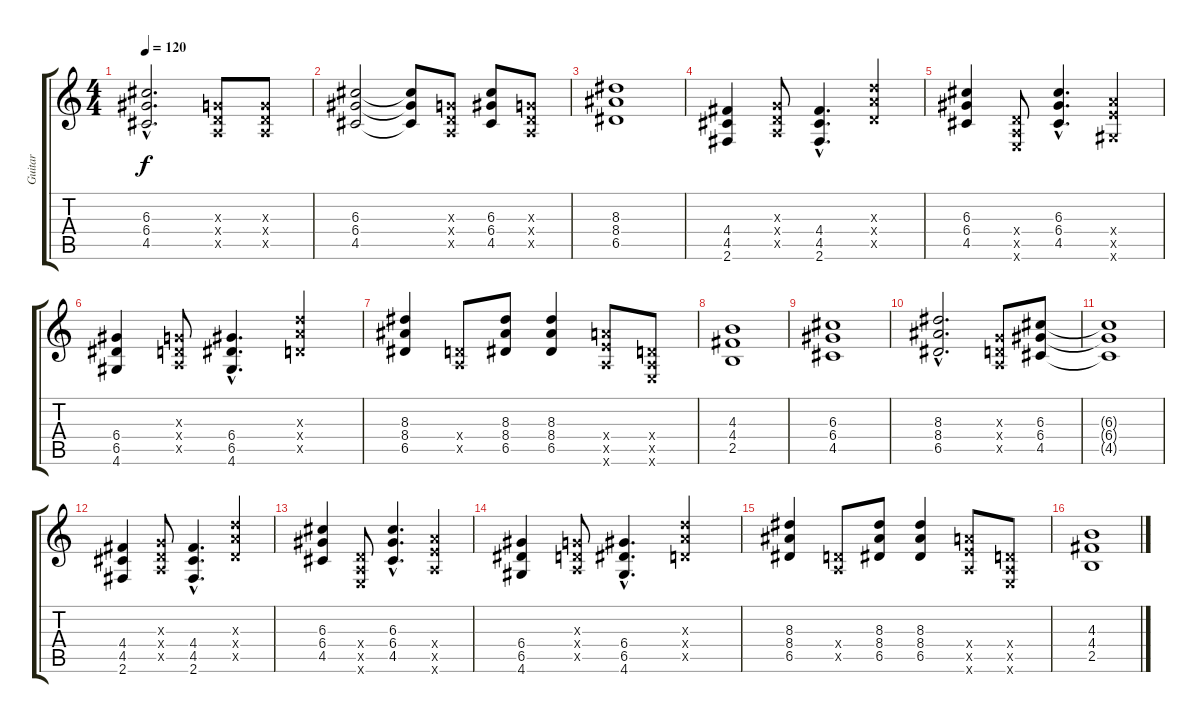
\track ("Guitar" "Guitar") {instrument overdrivenguitar}
\staff {score tabs}
\tuning (E4 B3 G3 D3 A2 E2) {hide}
\ts (4 4)
\tempo 120
\clef g2
\ks c
(6.3{hac} 6.4{hac} 4.5{hac}).2{d dy f} (0.3{x} 0.4{x} 0.5{x}).8 (0.3{x} 0.4{x} 0.5{x}).8 |
(6.3 6.4 4.5).2 (6.3{t} 6.4{t} 4.5{t}).8 (0.3{x} 0.4{x} 0.5{x}).8 (6.3 6.4 4.5).8 (0.3{x} 0.4{x} 0.5{x}).8 |
(8.3 8.4 6.5).1 |
(4.4 4.5 2.6).4 (0.3{x} 0.4{x} 0.5{x}).8 (4.4{hac} 4.5{hac} 2.6{hac}).4{d} (7.3{x} 7.4{x} 5.5{x}).4 |
(6.3 6.4 4.5).4 (0.4{x} 0.5{x} 0.6{x}).8 (6.3{hac} 6.4{hac} 4.5{hac}).4{d} (7.4{x} 7.5{x} 4.6{x}).4 |
(6.4 6.5 4.6).4 (0.3{x} 0.4{x} 0.5{x}).8 (6.4{hac} 6.5{hac} 4.6{hac}).4{d} (7.3{x} 7.4{x} 5.5{x}).4 |
(8.3 8.4 6.5).4 (0.4{x} 0.5{x}).8 (8.3 8.4 6.5).8 (8.3 8.4 6.5).4 (7.4{x} 7.5{x} 5.6{x}).8 (0.4{x} 0.5{x} 0.6{x}).8 |
(4.3 4.4 2.5).1 |
(6.3 6.4 4.5).1 |
(8.3{hac} 8.4{hac} 6.5{hac}).2{d} (0.3{x} 0.4{x} 0.5{x}).8 (6.3 6.4 4.5).8 |
(6.3{t} 6.4{t} 4.5{t}).1 |
(4.4 4.5 2.6).4 (0.3{x} 0.4{x} 0.5{x}).8 (4.4{hac} 4.5{hac} 2.6{hac}).4{d} (7.3{x} 7.4{x} 5.5{x}).4 |
(6.3 6.4 4.5).4 (0.4{x} 0.5{x} 0.6{x}).8 (6.3{hac} 6.4{hac} 4.5{hac}).4{d} (7.4{x} 7.5{x} 5.6{x}).4 |
(6.4 6.5 4.6).4 (0.3{x} 0.4{x} 0.5{x}).8 (6.4{hac} 6.5{hac} 4.6{hac}).4{d} (7.3{x} 7.4{x} 5.5{x}).4 |
(8.3 8.4 6.5).4 (0.4{x} 0.5{x}).8 (8.3 8.4 6.5).8 (8.3 8.4 6.5).4 (7.4{x} 7.5{x} 5.6{x}).8 (0.4{x} 0.5{x} 0.6{x}).8 |
(4.3 4.4 2.5).1
